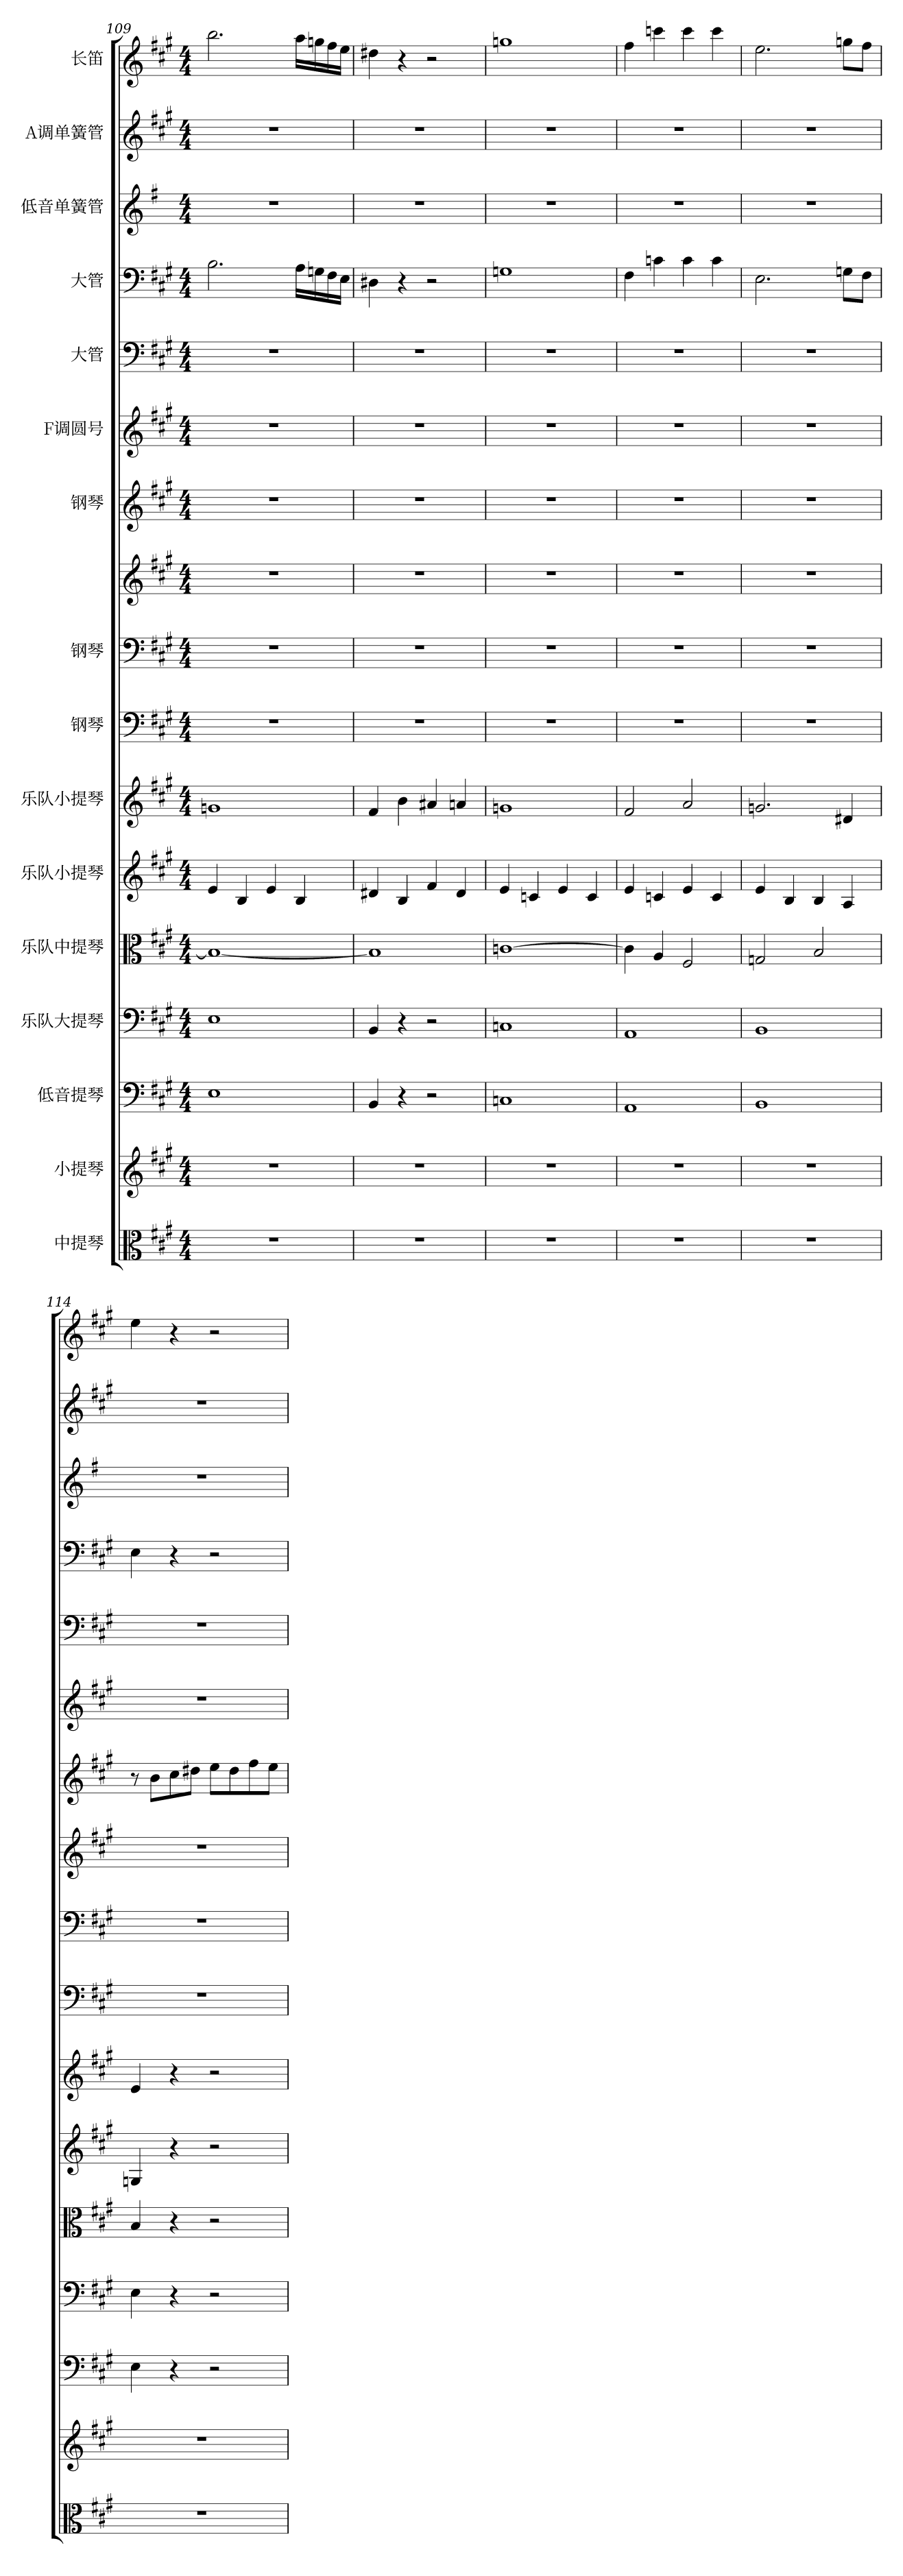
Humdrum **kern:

**kern	**kern	**kern	**kern	**kern	**kern	**kern	**kern	**kern	**kern	**kern	**kern	**kern	**kern	**kern	**kern	**kern
*part16	*part15	*part14	*part13	*part12	*part11	*part10	*part9	*part8	*part8	*part7	*part6	*part5	*part4	*part3	*part2	*part1
*staff17	*staff16	*staff15	*staff14	*staff13	*staff12	*staff11	*staff10	*staff9	*staff8	*staff7	*staff6	*staff5	*staff4	*staff3	*staff2	*staff1
*I"中提琴	*I"小提琴	*I"低音提琴	*I"乐队大提琴	*I"乐队中提琴	*I"乐队小提琴	*I"乐队小提琴	*I"钢琴	*I"钢琴	*	*I"钢琴	*I"F调圆号	*I"大管	*I"大管	*I"低音单簧管	*I"A调单簧管	*I"长笛
*clefC3	*clefG2	*clefF4	*clefF4	*clefC3	*clefG2	*clefG2	*clefF4	*clefF4	*clefG2	*clefG2	*clefG2	*clefF4	*clefF4	*clefG2	*clefG2	*clefG2
*	*	*ITrd7c12	*	*	*	*	*	*	*	*	*ITrd4c7	*	*	*ITrd8c14	*ITrd2c3	*
*k[f#c#g#]	*k[f#c#g#]	*k[f#c#g#]	*k[f#c#g#]	*k[f#c#g#]	*k[f#c#g#]	*k[f#c#g#]	*k[f#c#g#]	*k[f#c#g#]	*k[f#c#g#]	*k[f#c#g#]	*k[f#c#]	*k[f#c#g#]	*k[f#c#g#]	*k[f#]	*k[f#c#g#d#a#e#]	*k[f#c#g#]
*M4/4	*M4/4	*M4/4	*M4/4	*M4/4	*M4/4	*M4/4	*M4/4	*M4/4	*M4/4	*M4/4	*M4/4	*M4/4	*M4/4	*M4/4	*M4/4	*M4/4
=109	=109	=109	=109	=109	=109	=109	=109	=109	=109	=109	=109	=109	=109	=109	=109	=109
1r	1r	1EE	1E	1B_	4e/	1gn	1r	1r	1r	1r	1r	1r	2.B\	1r	1r	2.bb\
.	.	.	.	.	4B/	.	.	.	.	.	.	.	.	.	.	.
.	.	.	.	.	4e/	.	.	.	.	.	.	.	.	.	.	.
.	.	.	.	.	4B/	.	.	.	.	.	.	.	16A\LL	.	.	16aa\LL
.	.	.	.	.	.	.	.	.	.	.	.	.	16Gn\	.	.	16ggn\
.	.	.	.	.	.	.	.	.	.	.	.	.	16F#\	.	.	16ff#\
.	.	.	.	.	.	.	.	.	.	.	.	.	16E\JJ	.	.	16ee\JJ
=110	=110	=110	=110	=110	=110	=110	=110	=110	=110	=110	=110	=110	=110	=110	=110	=110
1r	1r	4BBB/	4BB/	1B]	4d#X/	4f#/	1r	1r	1r	1r	1r	1r	4D#X\	1r	1r	4dd#X\
.	.	4r	4r	.	4B/	4b\	.	.	.	.	.	.	4r	.	.	4r
.	.	2r	2r	.	4f#/	4a#X/	.	.	.	.	.	.	2r	.	.	2r
.	.	.	.	.	4d#/	4an/	.	.	.	.	.	.	.	.	.	.
=111	=111	=111	=111	=111	=111	=111	=111	=111	=111	=111	=111	=111	=111	=111	=111	=111
1r	1r	1CCn	1Cn	[1cn	4e/	1gn	1r	1r	1r	1r	1r	1r	1Gn	1r	1r	1ggn
.	.	.	.	.	4cn/	.	.	.	.	.	.	.	.	.	.	.
.	.	.	.	.	4e/	.	.	.	.	.	.	.	.	.	.	.
.	.	.	.	.	4c/	.	.	.	.	.	.	.	.	.	.	.
=112	=112	=112	=112	=112	=112	=112	=112	=112	=112	=112	=112	=112	=112	=112	=112	=112
1r	1r	1AAA	1AA	4c\]	4e/	2f#/	1r	1r	1r	1r	1r	1r	4F#\	1r	1r	4ff#\
.	.	.	.	4A/	4cn/	.	.	.	.	.	.	.	4cn\	.	.	4cccn\
.	.	.	.	2F#/	4e/	2a/	.	.	.	.	.	.	4c\	.	.	4ccc\
.	.	.	.	.	4c/	.	.	.	.	.	.	.	4c\	.	.	4ccc\
!!LO:PB:g=z
=113	=113	=113	=113	=113	=113	=113	=113	=113	=113	=113	=113	=113	=113	=113	=113	=113
1r	1r	1BBB	1BB	2Gn/	4e/	2.gn/	1r	1r	1r	1r	1r	1r	2.E\	1r	1r	2.ee\
.	.	.	.	.	4B/	.	.	.	.	.	.	.	.	.	.	.
.	.	.	.	2B/	4B/	.	.	.	.	.	.	.	.	.	.	.
.	.	.	.	.	4A/	4d#X/	.	.	.	.	.	.	8Gn\L	.	.	8ggn\L
.	.	.	.	.	.	.	.	.	.	.	.	.	8F#\J	.	.	8ff#\J
=114	=114	=114	=114	=114	=114	=114	=114	=114	=114	=114	=114	=114	=114	=114	=114	=114
1r	1r	4EE\	4E\	4B/	4Gn/	4e/	1r	1r	1r	8r	1r	1r	4E\	1r	1r	4ee\
.	.	.	.	.	.	.	.	.	.	8b\L	.	.	.	.	.	.
.	.	4r	4r	4r	4r	4r	.	.	.	8cc#\	.	.	4r	.	.	4r
.	.	.	.	.	.	.	.	.	.	8dd#X\J	.	.	.	.	.	.
.	.	2r	2r	2r	2r	2r	.	.	.	8ee\L	.	.	2r	.	.	2r
.	.	.	.	.	.	.	.	.	.	8dd#\	.	.	.	.	.	.
.	.	.	.	.	.	.	.	.	.	8ff#\	.	.	.	.	.	.
.	.	.	.	.	.	.	.	.	.	8ee\J	.	.	.	.	.	.
=	=	=	=	=	=	=	=	=	=	=	=	=	=	=	=	=
*-	*-	*-	*-	*-	*-	*-	*-	*-	*-	*-	*-	*-	*-	*-	*-	*-
